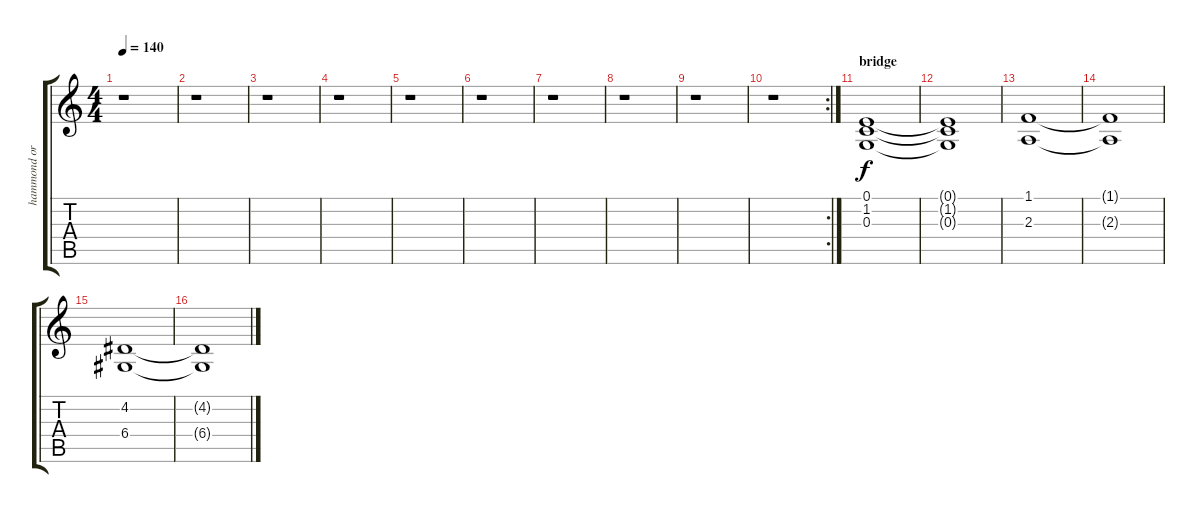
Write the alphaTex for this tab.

\track ("hammond organ" "hammond or") {instrument drawbarorgan}
\staff {score tabs}
\tuning (E4 B3 G3 D3 A2 E2) {hide}
\ts (4 4)
\tempo 140
\clef g2
\ks c
r.1{dy f} |
r.1 |
r.1 |
r.1 |
r.1 |
r.1 |
r.1 |
r.1 |
r.1 |
\rc 2
r.1 |
\section ("" "bridge")
(0.1 1.2 0.3).1 |
(0.1{t} 1.2{t} 0.3{t}).1 |
(1.1 2.3).1 |
(1.1{t} 2.3{t}).1 |
(4.2 6.4).1 |
(4.2{t} 6.4{t}).1
